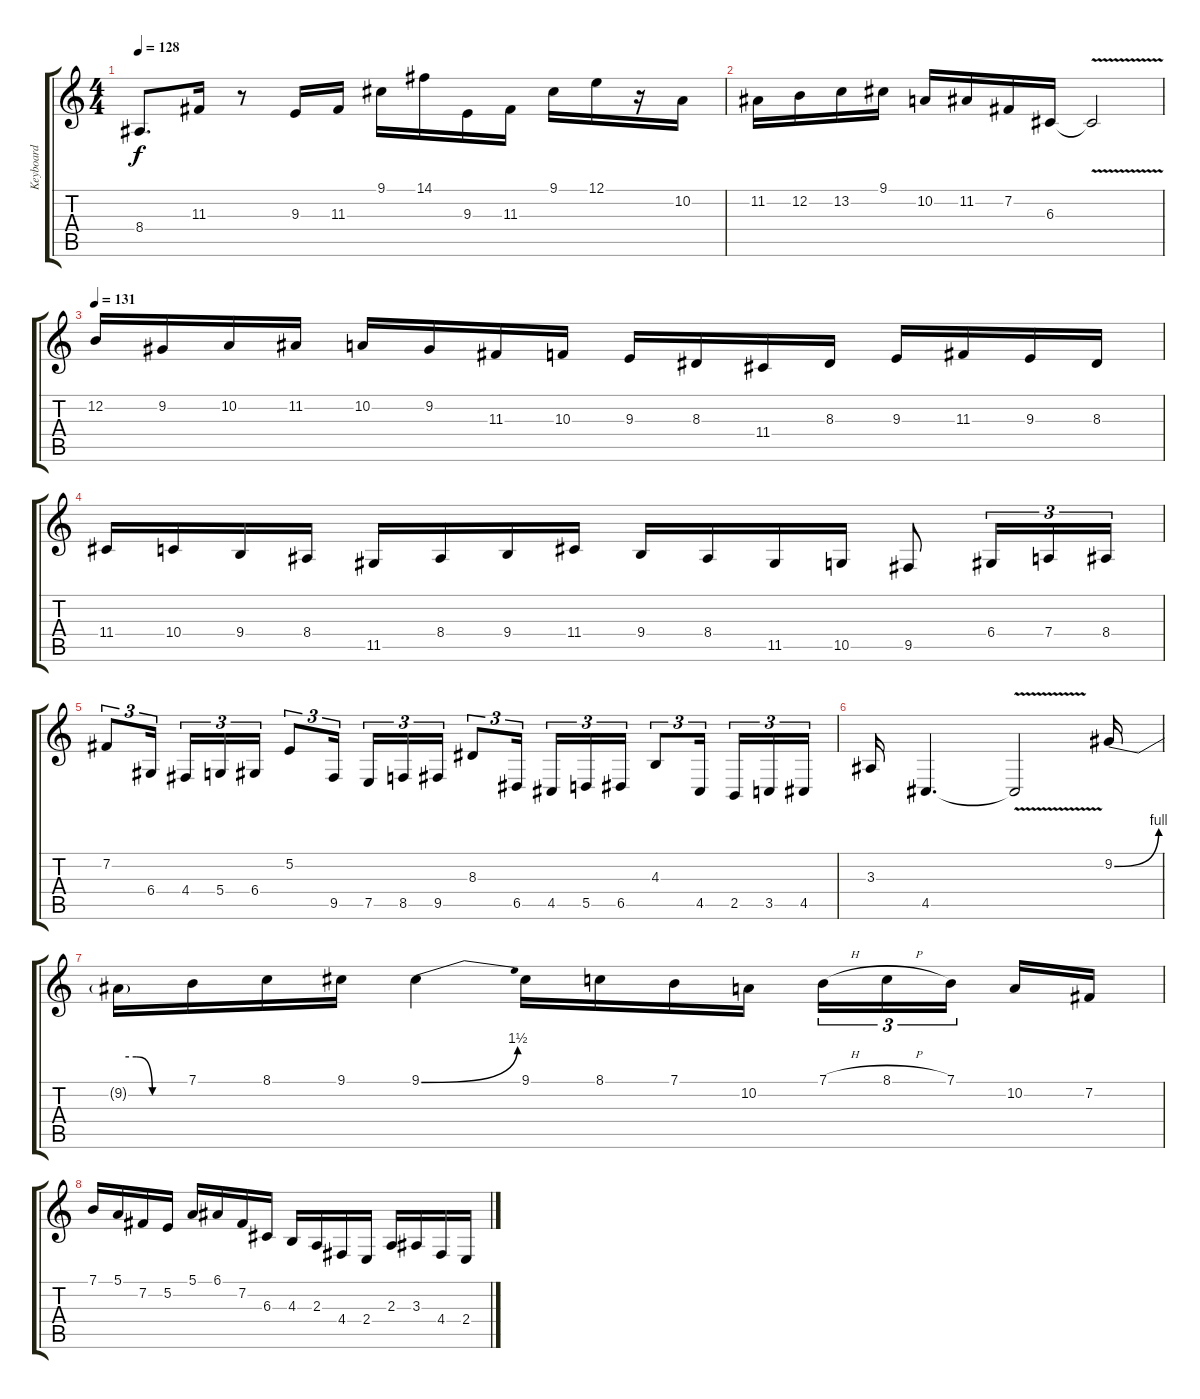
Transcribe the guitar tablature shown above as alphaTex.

\track ("Keyboard" "Keyboard") {instrument stringensemble1}
\staff {score tabs}
\tuning (E4 B3 G3 D3 A2 E2) {hide}
\ts (4 4)
\tempo 128
\clef g2
\ks aminor
8.4.8{d dy f} 11.3.16 r.8 9.3.16 11.3.16 9.1.16 14.1.16 9.3.16 11.3.16 9.1.16 12.1.16 r.16 10.2.16 |
11.2.16 12.2.16 13.2.16 9.1.16 10.2.16 11.2.16 7.2.16 6.3.16 6.3{v t}.2 |
\tempo 131
12.2.16 9.2.16 10.2.16 11.2.16 10.2.16 9.2.16 11.3.16 10.3.16 9.3.16 8.3.16 11.4.16 8.3.16 9.3.16 11.3.16 9.3.16 8.3.16 |
11.4.16 10.4.16 9.4.16 8.4.16 11.5.16 8.4.16 9.4.16 11.4.16 9.4.16 8.4.16 11.5.16 10.5.16 9.5.8 6.4.16{tu (3 2)} 7.4.16{tu (3 2)} 8.4.16{tu (3 2)} |
7.2.8{tu (3 2)} 6.4.16{tu (3 2) beam splitsecondary} 4.4.16{tu (3 2)} 5.4.16{tu (3 2)} 6.4.16{tu (3 2)} 5.2.8{tu (3 2)} 9.5.16{tu (3 2) beam splitsecondary} 7.5.16{tu (3 2)} 8.5.16{tu (3 2)} 9.5.16{tu (3 2)} 8.3.8{tu (3 2)} 6.5.16{tu (3 2) beam splitsecondary} 4.5.16{tu (3 2)} 5.5.16{tu (3 2)} 6.5.16{tu (3 2)} 4.3.8{tu (3 2)} 4.5.16{tu (3 2) beam splitsecondary} 2.5.16{tu (3 2)} 3.5.16{tu (3 2)} 4.5.16{tu (3 2)} |
3.3.16 4.5.4{d} 4.5{v t}.2 9.2{be (bend 0 0 60 4)}.16 |
9.2{be (custom 0 4 15 4 30 0 60 0) t}.16 7.1.16 8.1.16 9.1.16 9.1{be (bend 0 0 60 6)}.4 9.1.16 8.1.16 7.1.16 10.2.16 7.1{h}.16{tu (3 2)} 8.1{h}.16{tu (3 2)} 7.1.16{tu (3 2) beam splitsecondary} 10.2.16 7.2.16 |
7.1.16 5.1.16 7.2.16 5.2.16 5.1.16 6.1.16 7.2.16 6.3.16 4.3.16 2.3.16 4.4.16 2.4.16 2.3.16 3.3.16 4.4.16 2.4.16
